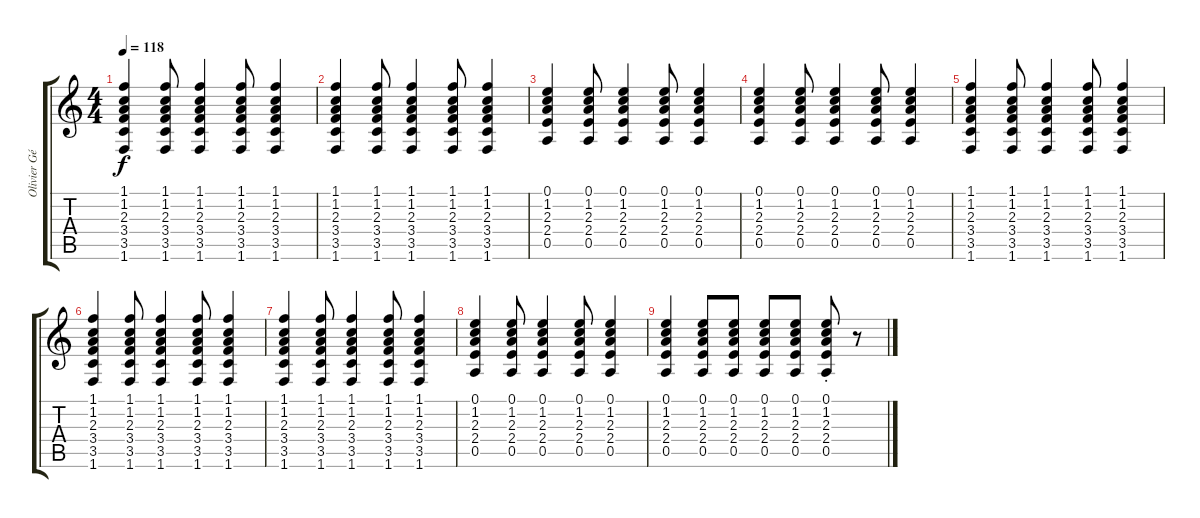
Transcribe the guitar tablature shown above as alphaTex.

\track ("Olivier Gérard" "Olivier Gé") {instrument acousticguitarsteel}
\staff {score tabs}
\tuning (E4 B3 G3 D3 A2 E2) {hide}
\ts (4 4)
\tempo 118
\clef g2
\ks c
(1.1 1.2 2.3 3.4 3.5 1.6).4{dy f} (1.1 1.2 2.3 3.4 3.5 1.6).8 (1.1 1.2 2.3 3.4 3.5 1.6).4 (1.1 1.2 2.3 3.4 3.5 1.6).8 (1.1 1.2 2.3 3.4 3.5 1.6).4 |
(1.1 1.2 2.3 3.4 3.5 1.6).4 (1.1 1.2 2.3 3.4 3.5 1.6).8 (1.1 1.2 2.3 3.4 3.5 1.6).4 (1.1 1.2 2.3 3.4 3.5 1.6).8 (1.1 1.2 2.3 3.4 3.5 1.6).4 |
(0.1 1.2 2.3 2.4 0.5).4 (0.1 1.2 2.3 2.4 0.5).8 (0.1 1.2 2.3 2.4 0.5).4 (0.1 1.2 2.3 2.4 0.5).8 (0.1 1.2 2.3 2.4 0.5).4 |
(0.1 1.2 2.3 2.4 0.5).4 (0.1 1.2 2.3 2.4 0.5).8 (0.1 1.2 2.3 2.4 0.5).4 (0.1 1.2 2.3 2.4 0.5).8 (0.1 1.2 2.3 2.4 0.5).4 |
(1.1 1.2 2.3 3.4 3.5 1.6).4{instrument acousticguitarnylon} (1.1 1.2 2.3 3.4 3.5 1.6).8 (1.1 1.2 2.3 3.4 3.5 1.6).4 (1.1 1.2 2.3 3.4 3.5 1.6).8 (1.1 1.2 2.3 3.4 3.5 1.6).4 |
(1.1 1.2 2.3 3.4 3.5 1.6).4 (1.1 1.2 2.3 3.4 3.5 1.6).8 (1.1 1.2 2.3 3.4 3.5 1.6).4 (1.1 1.2 2.3 3.4 3.5 1.6).8 (1.1 1.2 2.3 3.4 3.5 1.6).4 |
(1.1 1.2 2.3 3.4 3.5 1.6).4 (1.1 1.2 2.3 3.4 3.5 1.6).8 (1.1 1.2 2.3 3.4 3.5 1.6).4 (1.1 1.2 2.3 3.4 3.5 1.6).8 (1.1 1.2 2.3 3.4 3.5 1.6).4 |
(0.1 1.2 2.3 2.4 0.5).4 (0.1 1.2 2.3 2.4 0.5).8 (0.1 1.2 2.3 2.4 0.5).4 (0.1 1.2 2.3 2.4 0.5).8 (0.1 1.2 2.3 2.4 0.5).4 |
(0.1 1.2 2.3 2.4 0.5).4 (0.1 1.2 2.3 2.4 0.5).8 (0.1 1.2 2.3 2.4 0.5).8 (0.1 1.2 2.3 2.4 0.5).8 (0.1 1.2 2.3 2.4 0.5).8 (0.1{st} 1.2{st} 2.3{st} 2.4{st} 0.5{st}).8 r.8
